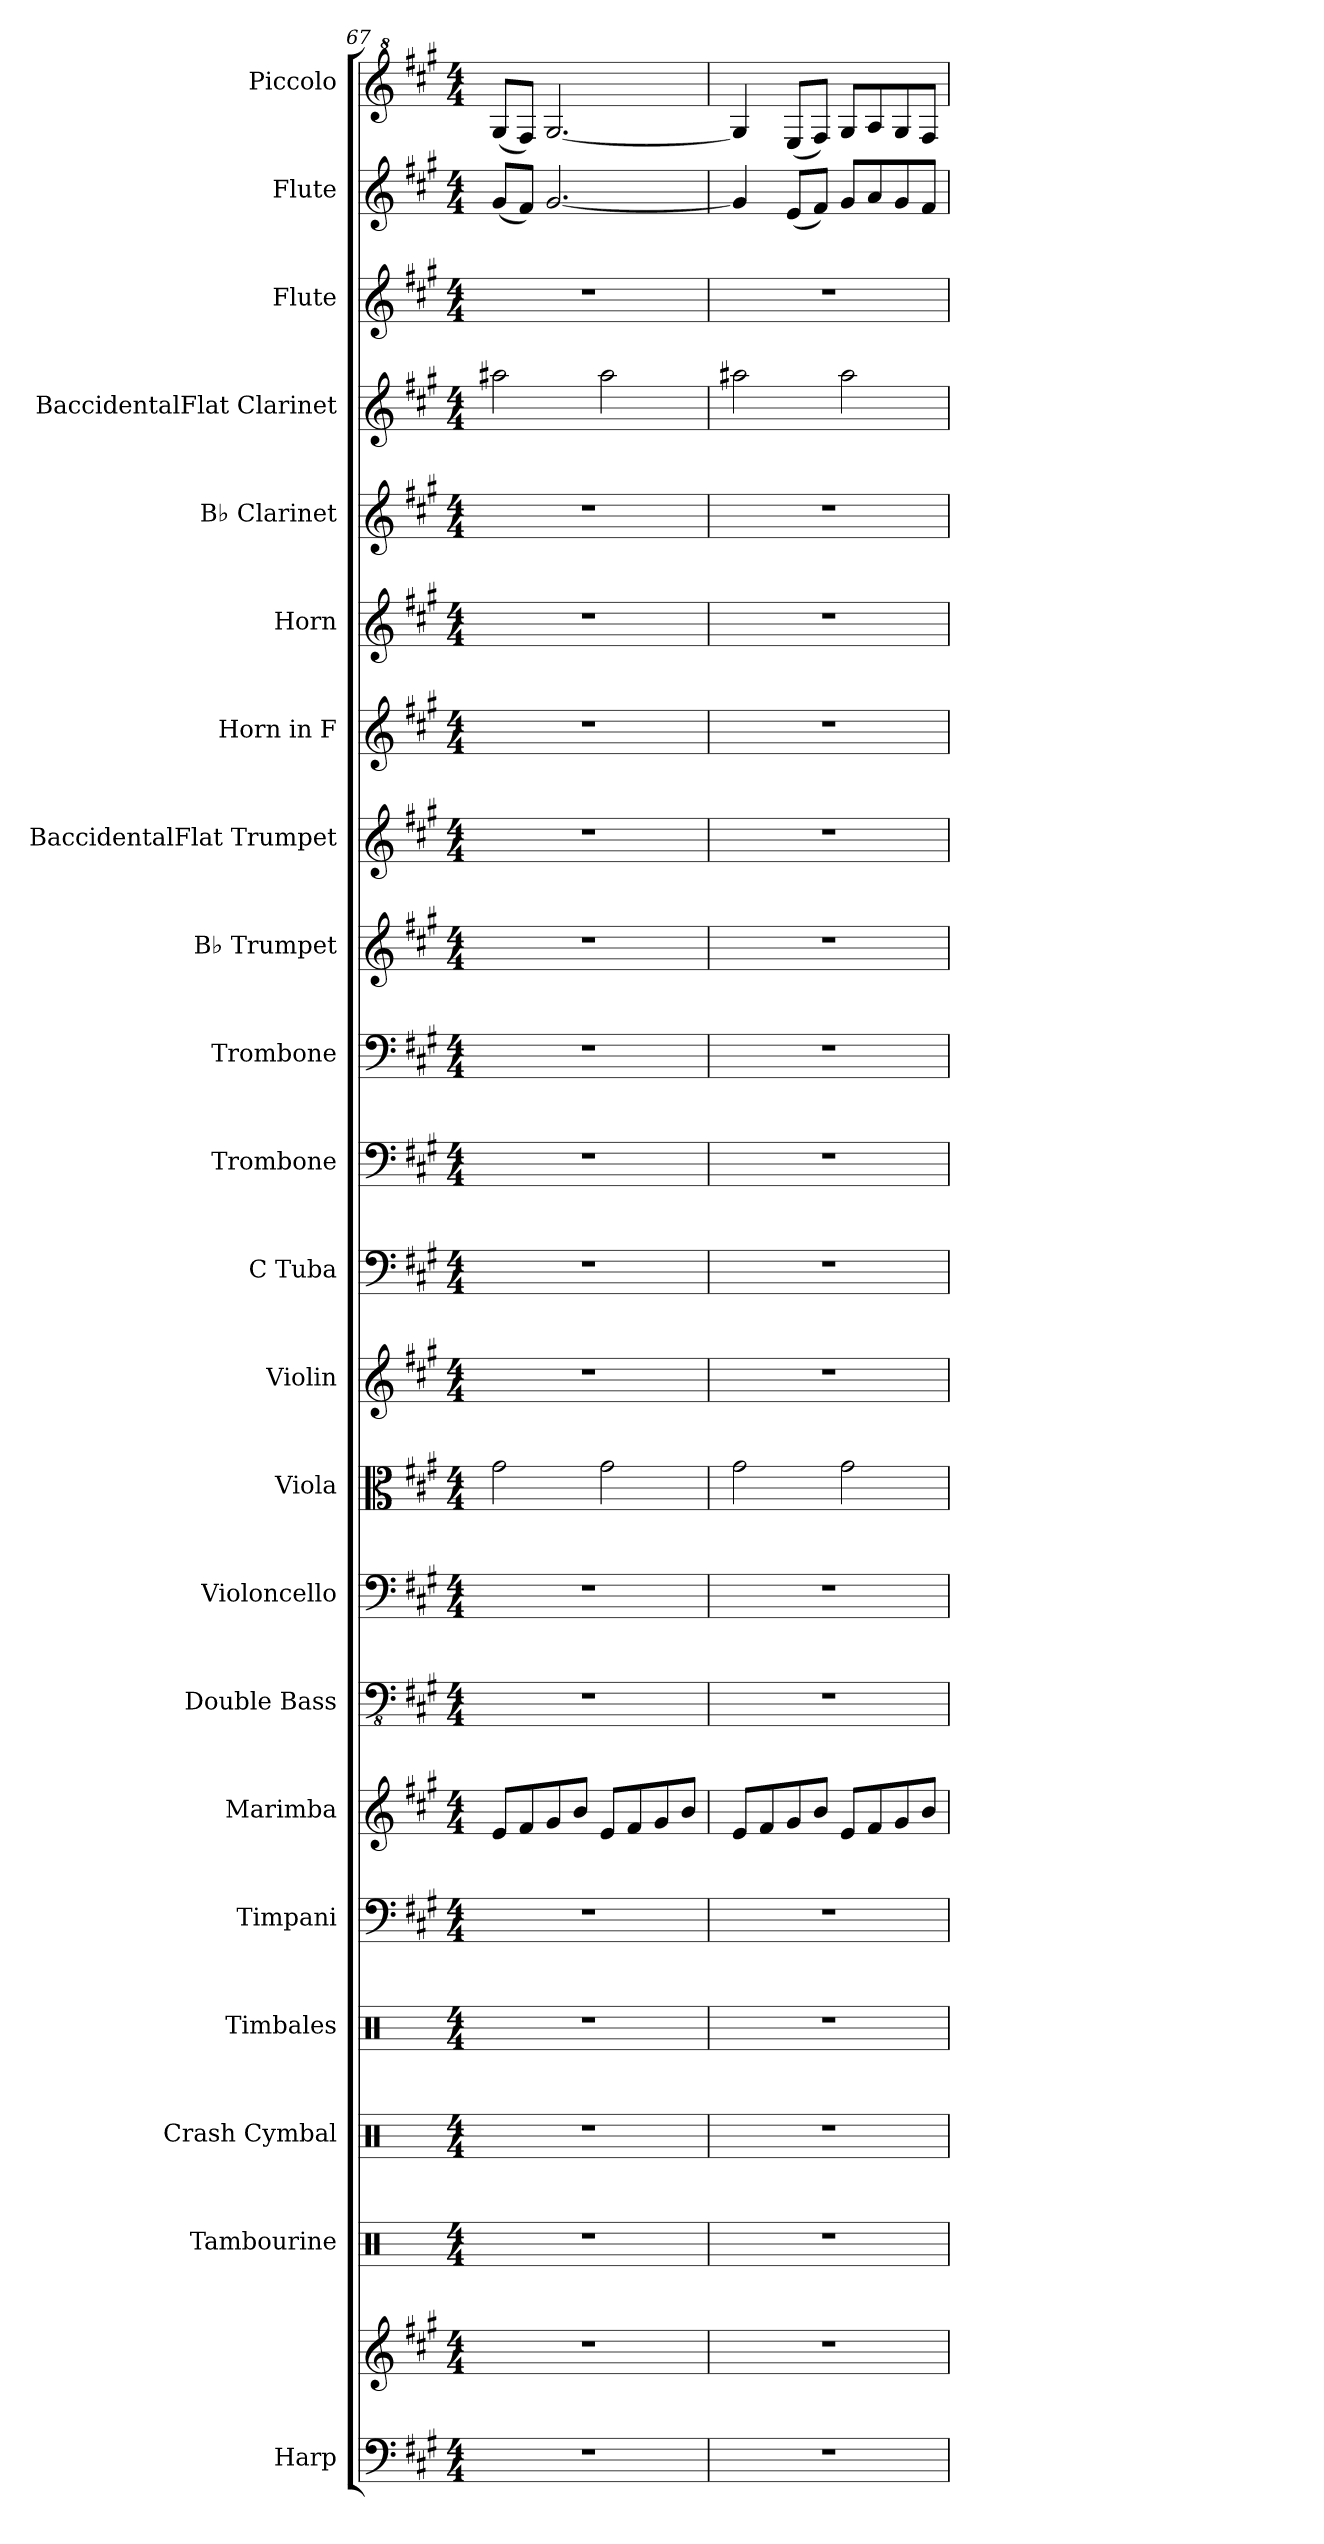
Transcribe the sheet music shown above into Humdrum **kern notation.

**kern	**kern	**kern	**kern	**kern	**kern	**kern	**kern	**kern	**kern	**kern	**kern	**kern	**kern	**kern	**kern	**kern	**kern	**kern	**kern	**kern	**kern	**kern
*part22	*part22	*part21	*part20	*part19	*part18	*part17	*part16	*part15	*part14	*part13	*part12	*part11	*part10	*part9	*part8	*part7	*part6	*part5	*part4	*part3	*part2	*part1
*staff23	*staff22	*staff21	*staff20	*staff19	*staff18	*staff17	*staff16	*staff15	*staff14	*staff13	*staff12	*staff11	*staff10	*staff9	*staff8	*staff7	*staff6	*staff5	*staff4	*staff3	*staff2	*staff1
*I"Harp	*	*I"Tambourine	*I"Crash Cymbal	*I"Timbales	*I"Timpani	*I"Marimba	*I"Double Bass	*I"Violoncello	*I"Viola	*I"Violin	*I"C Tuba	*I"Trombone	*I"Trombone	*I"B♭ Trumpet	*I"BaccidentalFlat Trumpet	*I"Horn in F	*I"Horn	*I"B♭ Clarinet	*I"BaccidentalFlat Clarinet	*I"Flute	*I"Flute	*I"Piccolo
*I'Hrp.	*	*I'Tamb.	*I'Cr. Cym.	*I'Timb.	*I'Timp.	*I'Mrm.	*	*I'Vlc.	*I'Vla.	*I'Vln.	*I'C Tu.	*I'Tbn.	*I'Trb.	*I'B♭ Tpt.	*I'BaccidentalFlat Tpt.	*	*I'Hn.	*I'B♭ Cl.	*I'BaccidentalFlat Cl.	*I'Fl.	*I'Fl.	*I'Picc.
*clefF4	*clefG2	*clefX	*clefX	*clefX	*clefF4	*clefG2	*clefFv4	*clefF4	*clefC3	*clefG2	*clefF4	*clefF4	*clefF4	*clefG2	*clefG2	*clefG2	*clefG2	*clefG2	*clefG2	*clefG2	*clefG2	*clefG^2
*	*	*	*	*	*	*	*ITrd7c12	*	*	*	*	*	*	*ITrd1c2	*ITrd1c2	*ITrd4c7	*ITrd4c7	*ITrd1c2	*ITrd1c2	*	*	*ITrd-7c-12
*k[f#c#g#]	*k[f#c#g#]	*k[]	*k[]	*k[]	*k[f#c#g#]	*k[f#c#g#]	*k[f#c#g#]	*k[f#c#g#]	*k[f#c#g#]	*k[f#c#g#]	*k[f#c#g#]	*k[f#c#g#]	*k[f#c#g#]	*k[f#]	*k[f#]	*k[f#c#]	*k[f#c#]	*k[f#]	*k[f#]	*k[f#c#g#]	*k[f#c#g#]	*k[f#c#g#]
*M4/4	*M4/4	*M4/4	*M4/4	*M4/4	*M4/4	*M4/4	*M4/4	*M4/4	*M4/4	*M4/4	*M4/4	*M4/4	*M4/4	*M4/4	*M4/4	*M4/4	*M4/4	*M4/4	*M4/4	*M4/4	*M4/4	*M4/4
=67	=67	=67	=67	=67	=67	=67	=67	=67	=67	=67	=67	=67	=67	=67	=67	=67	=67	=67	=67	=67	=67	=67
1r	1r	1r	1r	1r	1r	8e/L	1r	1r	2g#\	1r	1r	1r	1r	1r	1r	1r	1r	1r	2gg#X\	1r	(8g#/L	(8gg#/L
.	.	.	.	.	.	8f#/	.	.	.	.	.	.	.	.	.	.	.	.	.	.	8f#/J)	8ff#/J)
.	.	.	.	.	.	8g#/	.	.	.	.	.	.	.	.	.	.	.	.	.	.	[2.g#/	[2.gg#/
.	.	.	.	.	.	8b/J	.	.	.	.	.	.	.	.	.	.	.	.	.	.	.	.
.	.	.	.	.	.	8e/L	.	.	2g#\	.	.	.	.	.	.	.	.	.	2gg#\	.	.	.
.	.	.	.	.	.	8f#/	.	.	.	.	.	.	.	.	.	.	.	.	.	.	.	.
.	.	.	.	.	.	8g#/	.	.	.	.	.	.	.	.	.	.	.	.	.	.	.	.
.	.	.	.	.	.	8b/J	.	.	.	.	.	.	.	.	.	.	.	.	.	.	.	.
=68	=68	=68	=68	=68	=68	=68	=68	=68	=68	=68	=68	=68	=68	=68	=68	=68	=68	=68	=68	=68	=68	=68
1r	1r	1r	1r	1r	1r	8e/L	1r	1r	2g#\	1r	1r	1r	1r	1r	1r	1r	1r	1r	2gg#X\	1r	4g#/]	4gg#/]
.	.	.	.	.	.	8f#/	.	.	.	.	.	.	.	.	.	.	.	.	.	.	.	.
.	.	.	.	.	.	8g#/	.	.	.	.	.	.	.	.	.	.	.	.	.	.	(8e/L	(8ee/L
.	.	.	.	.	.	8b/J	.	.	.	.	.	.	.	.	.	.	.	.	.	.	8f#/J)	8ff#/J)
.	.	.	.	.	.	8e/L	.	.	2g#\	.	.	.	.	.	.	.	.	.	2gg#\	.	8g#/L	8gg#/L
.	.	.	.	.	.	8f#/	.	.	.	.	.	.	.	.	.	.	.	.	.	.	8a/	8aa/
.	.	.	.	.	.	8g#/	.	.	.	.	.	.	.	.	.	.	.	.	.	.	8g#/	8gg#/
.	.	.	.	.	.	8b/J	.	.	.	.	.	.	.	.	.	.	.	.	.	.	8f#/J	8ff#/J
=	=	=	=	=	=	=	=	=	=	=	=	=	=	=	=	=	=	=	=	=	=	=
*-	*-	*-	*-	*-	*-	*-	*-	*-	*-	*-	*-	*-	*-	*-	*-	*-	*-	*-	*-	*-	*-	*-
